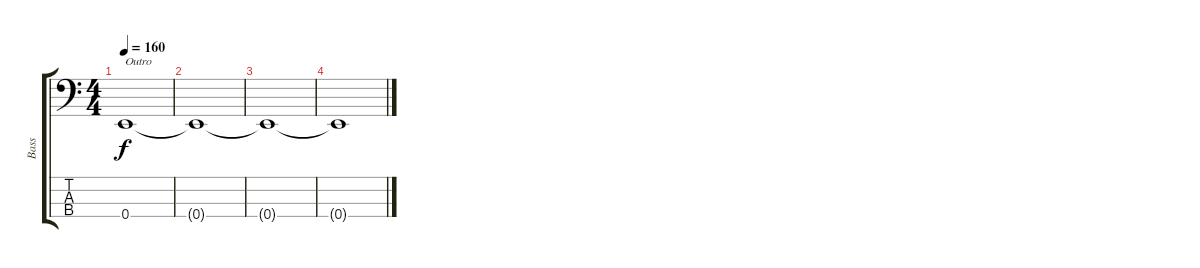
\track ("Bass" "Bass") {instrument electricbasspick bank 110}
\staff {score tabs}
\tuning (G2 D2 A1 E1) {hide}
\ts (4 4)
\tempo 160
\clef f4
\ks c
0.4.1{txt "Outro" dy f} |
0.4{t}.1 |
0.4{t}.1 |
0.4{t}.1
